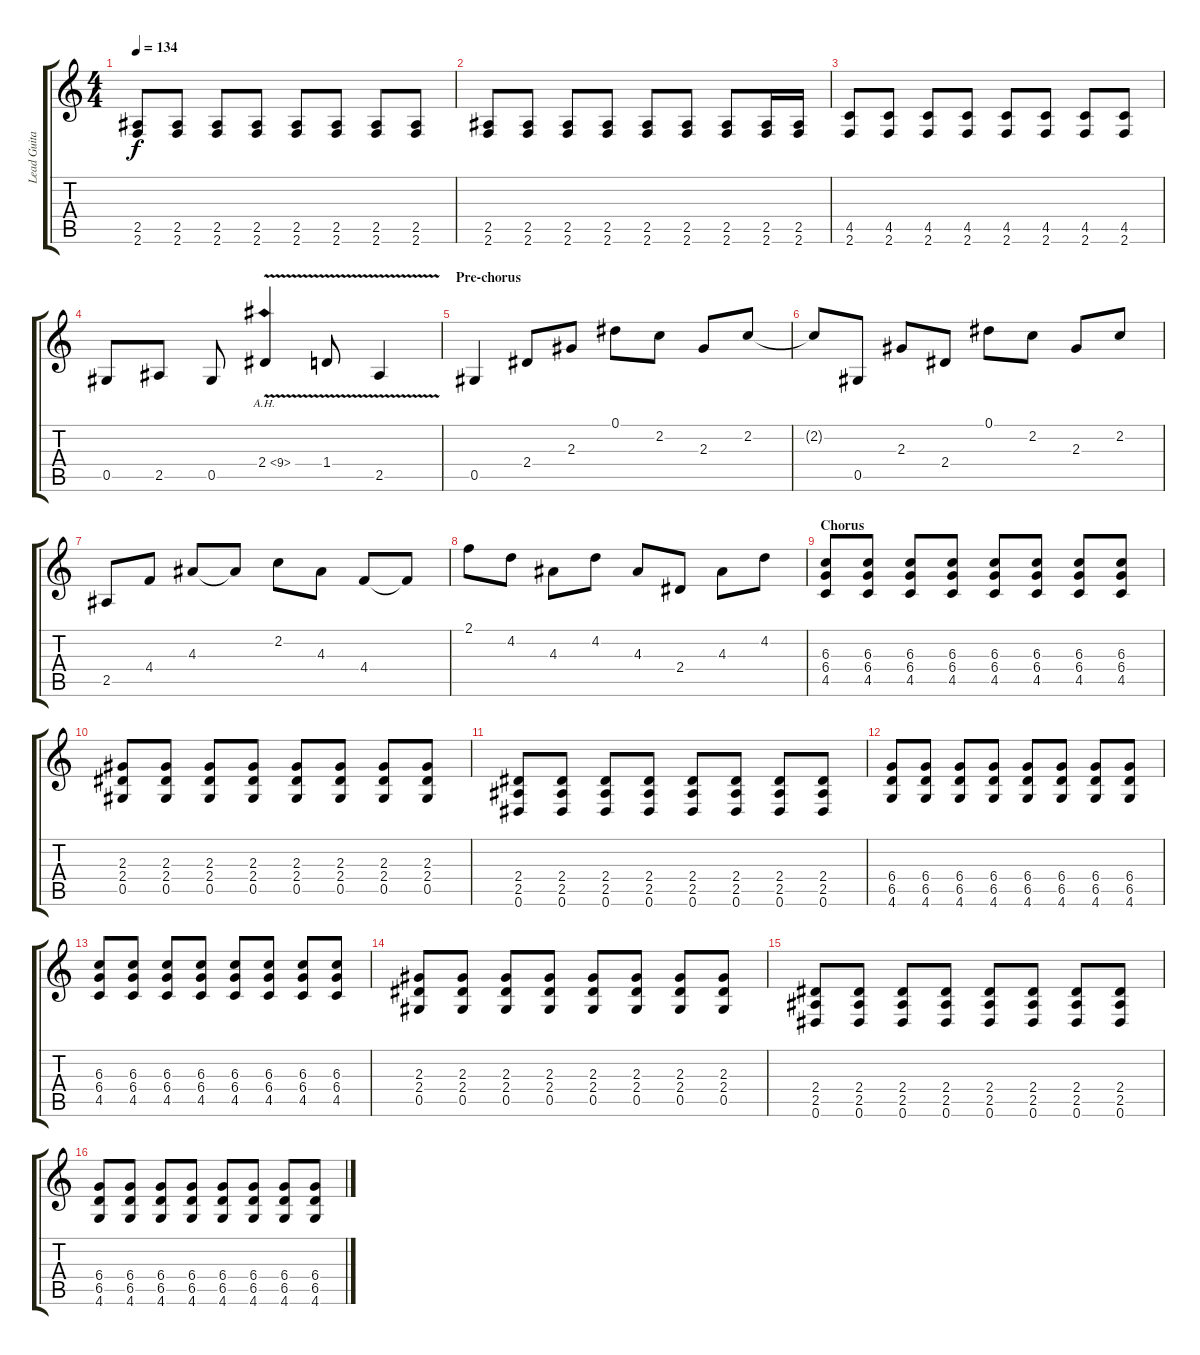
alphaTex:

\track ("Lead Guitar" "Lead Guita") {instrument overdrivenguitar}
\staff {score tabs}
\tuning (Eb4 Bb3 Gb3 Db3 Ab2 Eb2) {hide}
\ts (4 4)
\tempo 134
\clef g2
\ks c
(2.5 2.6).8{dy f} (2.5 2.6).8 (2.5 2.6).8 (2.5 2.6).8 (2.5 2.6).8 (2.5 2.6).8 (2.5 2.6).8 (2.5 2.6).8 |
(2.5 2.6).8 (2.5 2.6).8 (2.5 2.6).8 (2.5 2.6).8 (2.5 2.6).8 (2.5 2.6).8 (2.5 2.6).8 (2.5 2.6).16 (2.5 2.6).16 |
(4.5 2.6).8 (4.5 2.6).8 (4.5 2.6).8 (4.5 2.6).8 (4.5 2.6).8 (4.5 2.6).8 (4.5 2.6).8 (4.5 2.6).8 |
0.5.8 2.5.8 0.5.8 2.4{ah 7 v}.4 1.4{v}.8 2.5{v}.4 |
\section ("" "Pre-chorus")
0.5.4{instrument electricguitarclean} 2.4.8 2.3.8 0.1.8 2.2.8 2.3.8 2.2.8 |
2.2{t}.8 0.5.8 2.3.8 2.4.8 0.1.8 2.2.8 2.3.8 2.2.8 |
2.5.8 4.4.8 4.3.8 4.3{t}.8 2.2.8 4.3.8 4.4.8 4.4{t}.8 |
2.1.8 4.2.8 4.3.8 4.2.8 4.3.8 2.4.8 4.3.8 4.2.8 |
\section ("" "Chorus")
(6.3 6.4 4.5).8{instrument overdrivenguitar} (6.3 6.4 4.5).8 (6.3 6.4 4.5).8 (6.3 6.4 4.5).8 (6.3 6.4 4.5).8 (6.3 6.4 4.5).8 (6.3 6.4 4.5).8 (6.3 6.4 4.5).8 |
(2.3 2.4 0.5).8 (2.3 2.4 0.5).8 (2.3 2.4 0.5).8 (2.3 2.4 0.5).8 (2.3 2.4 0.5).8 (2.3 2.4 0.5).8 (2.3 2.4 0.5).8 (2.3 2.4 0.5).8 |
(2.4 2.5 0.6).8 (2.4 2.5 0.6).8 (2.4 2.5 0.6).8 (2.4 2.5 0.6).8 (2.4 2.5 0.6).8 (2.4 2.5 0.6).8 (2.4 2.5 0.6).8 (2.4 2.5 0.6).8 |
(6.4 6.5 4.6).8 (6.4 6.5 4.6).8 (6.4 6.5 4.6).8 (6.4 6.5 4.6).8 (6.4 6.5 4.6).8 (6.4 6.5 4.6).8 (6.4 6.5 4.6).8 (6.4 6.5 4.6).8 |
(6.3 6.4 4.5).8{instrument overdrivenguitar} (6.3 6.4 4.5).8 (6.3 6.4 4.5).8 (6.3 6.4 4.5).8 (6.3 6.4 4.5).8 (6.3 6.4 4.5).8 (6.3 6.4 4.5).8 (6.3 6.4 4.5).8 |
(2.3 2.4 0.5).8 (2.3 2.4 0.5).8 (2.3 2.4 0.5).8 (2.3 2.4 0.5).8 (2.3 2.4 0.5).8 (2.3 2.4 0.5).8 (2.3 2.4 0.5).8 (2.3 2.4 0.5).8 |
(2.4 2.5 0.6).8 (2.4 2.5 0.6).8 (2.4 2.5 0.6).8 (2.4 2.5 0.6).8 (2.4 2.5 0.6).8 (2.4 2.5 0.6).8 (2.4 2.5 0.6).8 (2.4 2.5 0.6).8 |
(6.4 6.5 4.6).8 (6.4 6.5 4.6).8 (6.4 6.5 4.6).8 (6.4 6.5 4.6).8 (6.4 6.5 4.6).8 (6.4 6.5 4.6).8 (6.4 6.5 4.6).8 (6.4 6.5 4.6).8
